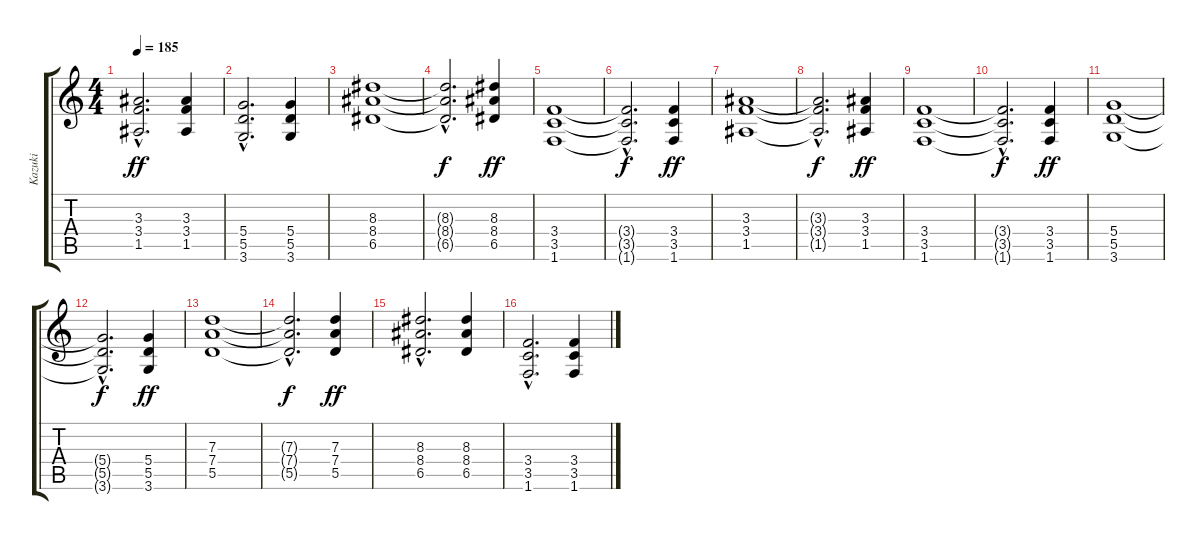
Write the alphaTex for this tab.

\track ("Kazuki" "Kazuki") {instrument overdrivenguitar}
\staff {score tabs}
\tuning (E4 B3 G3 D3 A2 E2) {hide}
\ts (4 4)
\tempo 185
\clef g2
\ks c
(3.3{hac} 3.4{hac} 1.5{hac}).2{d dy ff} (3.3 3.4 1.5).4 |
(5.4{hac} 5.5{hac} 3.6{hac}).2{d} (5.4 5.5 3.6).4 |
(8.3 8.4 6.5).1 |
(8.3{hac t} 8.4{hac t} 6.5{hac t}).2{d dy f} (8.3 8.4 6.5).4{dy ff} |
(3.4 3.5 1.6).1 |
(3.4{hac t} 3.5{hac t} 1.6{hac t}).2{d dy f} (3.4 3.5 1.6).4{dy ff} |
(3.3 3.4 1.5).1 |
(3.3{hac t} 3.4{hac t} 1.5{hac t}).2{d dy f} (3.3 3.4 1.5).4{dy ff} |
(3.4 3.5 1.6).1 |
(3.4{hac t} 3.5{hac t} 1.6{hac t}).2{d dy f} (3.4 3.5 1.6).4{dy ff} |
(5.4 5.5 3.6).1 |
(5.4{hac t} 5.5{hac t} 3.6{hac t}).2{d dy f} (5.4 5.5 3.6).4{dy ff} |
(7.3 7.4 5.5).1 |
(7.3{hac t} 7.4{hac t} 5.5{hac t}).2{d dy f} (7.3 7.4 5.5).4{dy ff} |
(8.3{hac} 8.4{hac} 6.5{hac}).2{d} (8.3 8.4 6.5).4 |
(3.4{hac} 3.5{hac} 1.6{hac}).2{d} (3.4 3.5 1.6).4
